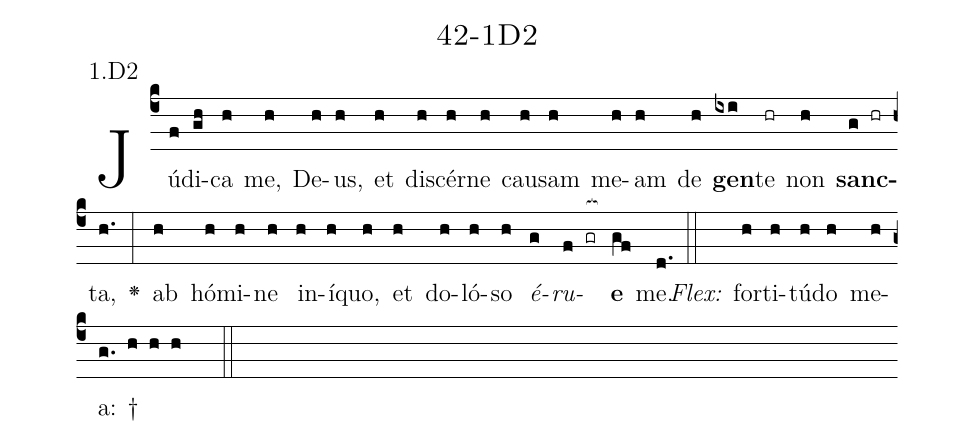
name: 42-1D2;
annotation: 1.D2;
%%
(c4)Jú(f)di(gh)ca(h) me,(h) De(h)us,(h) et(h) di(h)scér(h)ne(h) cau(h)sam(h) me(h)am(h) de(h) <b>gen</b>(ixi)te(hr) non(h) <b>sanc</b>(g hr)ta,(h.) <v>\greheightstar</v>(:) ab(h) hó(h)mi(h)ne(h) in(h)í(h)quo,(h) et(h) do(h)ló(h)so(h) <i>é</i>(g)<i>ru</i>(f gr[ocb:1{])<b>e</b>(gf[ocb:0}]) me.(d.) (::)
<i>Flex:</i>()  for(h)ti(h)tú(h)do(h) me(h)a: †(g. h h h  ::)

%E(h) u(h) o(g) u(f) a(gf) e.(d.) (::)
